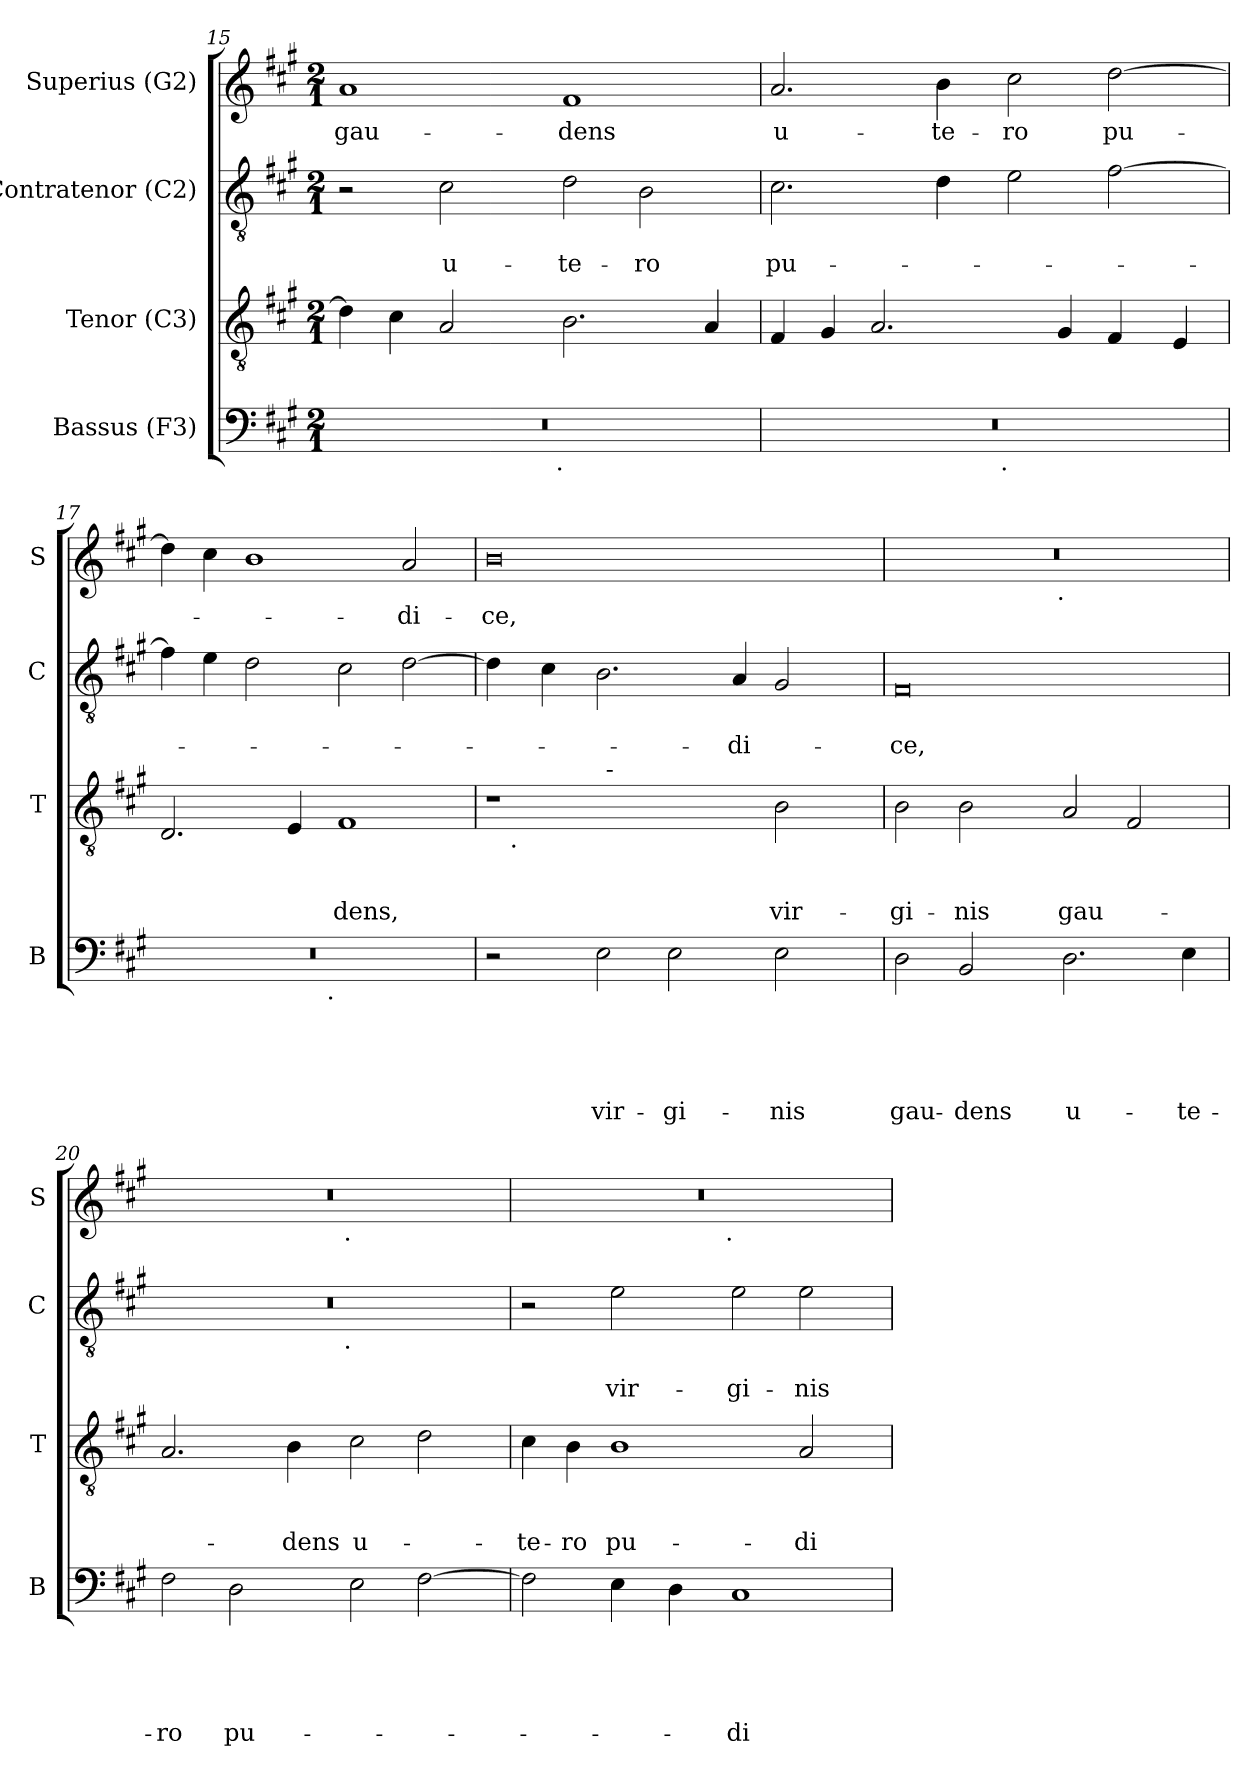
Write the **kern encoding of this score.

**kern	**text	**text	**text	**text	**text	**kern	**text	**text	**text	**kern	**text	**text	**kern	**text
*part4	*part4	*part4	*part4	*part4	*part4	*part3	*part3	*part3	*part3	*part2	*part2	*part2	*part1	*part1
*staff4	*staff4	*staff4	*staff4	*staff4	*staff4	*staff3	*staff3	*staff3	*staff3	*staff2	*staff2	*staff2	*staff1	*staff1
*I"Bassus (F3)	*	*	*	*	*	*I"Tenor (C3)	*	*	*	*I"Contratenor (C2)	*	*	*I"Superius (G2)	*
*I'B	*	*	*	*	*	*I'T	*	*	*	*I'C	*	*	*I'S	*
*clefF4	*	*	*	*	*	*clefGv2	*	*	*	*clefGv2	*	*	*clefG2	*
*k[f#c#g#]	*	*	*	*	*	*k[f#c#g#]	*	*	*	*k[f#c#g#]	*	*	*k[f#c#g#]	*
*A:	*	*	*	*	*	*A:	*	*	*	*A:	*	*	*A:	*
*M2/1	*	*	*	*	*	*M2/1	*	*	*	*M2/1	*	*	*M2/1	*
=15	=15	=15	=15	=15	=15	=15	=15	=15	=15	=15	=15	=15	=15	=15
!	!	!	!	!	!	!	!	!	!	!	!	!	!	!LO:LY:b
*^	*	*	*	*	*	*	*	*	*	*	*	*	*	*
0r	3%2ryy	.	.	.	.	.	4d\]	.	.	.	2r	.	.	1a	gau-
.	.	.	.	.	.	.	4c#\	.	.	.	.	.	.	.	.
!	!	!	!	!	!	!	!	!	!	!	!	!	!LO:LY:b	!	!
.	.	.	.	.	.	.	2A/	.	.	.	2c#\	.	u-	.	.
.	6ryy	.	.	.	.	.	.	.	.	.	.	.	.	.	.
.	12...ryy	.	.	.	.	.	.	.	.	.	.	.	.	.	.
!	!LO:TX:b:t=.	!	!	!	!	!	!	!	!	!	!	!	!	!	!
.	3%2ryy	.	.	.	.	.	.	.	.	.	.	.	.	.	.
!	!	!	!	!	!	!	!	!	!	!	!	!	!LO:LY:b	!	!LO:LY:b
.	.	.	.	.	.	.	2.B\	.	.	.	2d\	.	-te-	1f#	-dens
!	!	!	!	!	!	!	!	!	!	!	!	!	!LO:LY:b	!	!
.	.	.	.	.	.	.	.	.	.	.	2B\	.	-ro	.	.
.	3ryy	.	.	.	.	.	.	.	.	.	.	.	.	.	.
.	.	.	.	.	.	.	4A/	.	.	.	.	.	.	.	.
.	96ryy	.	.	.	.	.	.	.	.	.	.	.	.	.	.
=16	=16	=16	=16	=16	=16	=16	=16	=16	=16	=16	=16	=16	=16	=16	=16
!	!	!	!	!	!	!	!	!	!	!	!	!	!LO:LY:b	!	!LO:LY:b
0r	3%2ryy	.	.	.	.	.	4F#/	.	.	.	2.c#\	.	pu-	2.a/	u-
.	.	.	.	.	.	.	4G#/	.	.	.	.	.	.	.	.
.	.	.	.	.	.	.	2.A/	.	.	.	.	.	.	.	.
.	6ryy	.	.	.	.	.	.	.	.	.	.	.	.	.	.
!	!	!	!	!	!	!	!	!	!	!	!	!	!	!	!LO:LY:b
.	.	.	.	.	.	.	.	.	.	.	4d\	.	.	4b\	-te-
.	12...ryy	.	.	.	.	.	.	.	.	.	.	.	.	.	.
!	!LO:TX:b:t=.	!	!	!	!	!	!	!	!	!	!	!	!	!	!
.	3%2ryy	.	.	.	.	.	.	.	.	.	.	.	.	.	.
!	!	!	!	!	!	!	!	!	!	!	!	!	!	!	!LO:LY:b
.	.	.	.	.	.	.	.	.	.	.	2e\	.	.	2cc#\	-ro
.	.	.	.	.	.	.	4G#/	.	.	.	.	.	.	.	.
!	!	!	!	!	!	!	!	!	!	!	!	!	!	!	!LO:LY:b
.	.	.	.	.	.	.	4F#/	.	.	.	[>2f#\	.	.	[>2dd\	pu-
.	3ryy	.	.	.	.	.	.	.	.	.	.	.	.	.	.
.	.	.	.	.	.	.	4E/	.	.	.	.	.	.	.	.
.	96ryy	.	.	.	.	.	.	.	.	.	.	.	.	.	.
=17	=17	=17	=17	=17	=17	=17	=17	=17	=17	=17	=17	=17	=17	=17	=17
0r	2ryy	.	.	.	.	.	2.D/	.	.	.	4f#\]	.	.	4dd\]	.
.	.	.	.	.	.	.	.	.	.	.	4e\	.	.	4cc#\	.
.	4...ryy	.	.	.	.	.	.	.	.	.	2d\	.	.	1b	.
.	.	.	.	.	.	.	4E/	.	.	.	.	.	.	.	.
!	!LO:TX:b:t=.	!	!	!	!	!	!	!	!	!	!	!	!	!	!
.	1ryy	.	.	.	.	.	.	.	.	.	.	.	.	.	.
!	!	!	!	!	!	!	!	!	!	!LO:LY:b	!	!	!	!	!
.	.	.	.	.	.	.	1F#	.	.	-dens,	2c#\	.	.	.	.
!	!	!	!	!	!	!	!	!	!	!	!	!	!	!	!LO:LY:b
.	.	.	.	.	.	.	.	.	.	.	[<2d\	.	.	2a/	-di-
.	32ryy	.	.	.	.	.	.	.	.	.	.	.	.	.	.
!!LO:LB:g=z
=18	=18	=18	=18	=18	=18	=18	=18	=18	=18	=18	=18	=18	=18	=18	=18
!	!	!	!	!	!	!	!	!	!	!	!	!	!	!	!LO:LY:b
*	*	*	*	*	*	*	*^	*	*	*	*	*	*	*	*
*v	*v	*	*	*	*	*	*	*^	*	*	*	*	*	*	*	*
2r	.	.	.	.	.	1r	16.ryy	3ryy	.	.	.	4d\]	.	.	0b	-ce,
!	!	!	!	!	!	!	!LO:TX:b:t=.	!	!	!	!	!	!	!	!	!
.	.	.	.	.	.	.	1ryy	.	.	.	.	.	.	.	.	.
.	.	.	.	.	.	.	.	.	.	.	.	4c#\	.	.	.	.
.	.	.	.	.	.	.	.	6ryy	.	.	.	.	.	.	.	.
!	!	!	!	!	!LO:LY:b	!	!	!	!	!	!	!	!	!	!	!
2E\	.	.	.	.	vir-	.	.	48ryy	.	.	.	2.B\	.	.	.	.
!	!	!	!	!	!	!	!	!LO:TX:a:t=-	!	!	!	!	!	!	!	!
.	.	.	.	.	.	.	.	3%2ryy	.	.	.	.	.	.	.	.
!	!	!	!	!	!LO:LY:b	!	!	!	!	!	!	!	!	!	!	!
2E\	.	.	.	.	-gi-	2ryy	.	.	.	.	.	.	.	.	.	.
.	.	.	.	.	.	.	2ryy	.	.	.	.	.	.	.	.	.
.	.	.	.	.	.	.	.	3%2ryy	.	.	.	.	.	.	.	.
!	!	!	!	!	!	!	!	!	!	!	!	!	!	!LO:LY:b	!	!
.	.	.	.	.	.	.	.	.	.	.	.	4A/	.	-di-	.	.
!	!	!	!	!	!LO:LY:b	!	!	!	!	!	!LO:LY:b	!	!	!	!	!
2E\	.	.	.	.	-nis	2B\	.	.	.	.	vir-	2G#/	.	.	.	.
.	.	.	.	.	.	.	4ryy	.	.	.	.	.	.	.	.	.
.	.	.	.	.	.	.	8ryy	.	.	.	.	.	.	.	.	.
.	.	.	.	.	.	.	.	12..ryy	.	.	.	.	.	.	.	.
.	.	.	.	.	.	.	32ryy	.	.	.	.	.	.	.	.	.
=19	=19	=19	=19	=19	=19	=19	=19	=19	=19	=19	=19	=19	=19	=19	=19	=19
!	!	!	!	!	!LO:LY:b	!	!	!	!	!	!LO:LY:b	!	!	!LO:LY:b	!	!
*	*	*	*	*	*	*v	*v	*v	*	*	*	*	*	*	*^	*
2D\	.	.	.	.	gau-	2B\	.	.	-gi-	0F#	.	-ce,	0r	3%2ryy	.
!	!	!	!	!	!LO:LY:b	!	!	!	!LO:LY:b	!	!	!	!	!	!
2BB/	.	.	.	.	-dens	2B\	.	.	-nis	.	.	.	.	.	.
.	.	.	.	.	.	.	.	.	.	.	.	.	.	6ryy	.
.	.	.	.	.	.	.	.	.	.	.	.	.	.	12...ryy	.
!	!	!	!	!	!	!	!	!	!	!	!	!	!	!LO:TX:b:t=.	!
.	.	.	.	.	.	.	.	.	.	.	.	.	.	3%2ryy	.
!	!	!	!	!	!LO:LY:b	!	!	!	!LO:LY:b	!	!	!	!	!	!
2.D\	.	.	.	.	u-	2A/	.	.	gau-	.	.	.	.	.	.
.	.	.	.	.	.	2F#/	.	.	.	.	.	.	.	.	.
.	.	.	.	.	.	.	.	.	.	.	.	.	.	3ryy	.
!	!	!	!	!	!LO:LY:b	!	!	!	!	!	!	!	!	!	!
4E\	.	.	.	.	-te-	.	.	.	.	.	.	.	.	.	.
.	.	.	.	.	.	.	.	.	.	.	.	.	.	96ryy	.
=20	=20	=20	=20	=20	=20	=20	=20	=20	=20	=20	=20	=20	=20	=20	=20
!	!	!	!	!	!LO:LY:b	!	!	!	!	!	!	!	!	!	!
*	*	*	*	*	*	*	*	*	*	*^	*	*	*	*	*
2F#\	.	.	.	.	-ro	2.A/	.	.	.	0r	3%2ryy	.	.	0r	3%2ryy	.
!	!	!	!	!	!LO:LY:b	!	!	!	!	!	!	!	!	!	!	!
2D\	.	.	.	.	pu-	.	.	.	.	.	.	.	.	.	.	.
.	.	.	.	.	.	.	.	.	.	.	6ryy	.	.	.	6ryy	.
!	!	!	!	!	!	!	!	!	!LO:LY:b	!	!	!	!	!	!	!
.	.	.	.	.	.	4B\	.	.	-dens	.	.	.	.	.	.	.
.	.	.	.	.	.	.	.	.	.	.	12...ryy	.	.	.	12...ryy	.
!	!	!	!	!	!	!	!	!	!	!	!	!	!	!	!LO:TX:b:t=.	!
!	!	!	!	!	!	!	!	!	!	!	!LO:TX:b:t=.	!	!	!	!	!
.	.	.	.	.	.	.	.	.	.	.	3%2ryy	.	.	.	3%2ryy	.
!	!	!	!	!	!	!	!	!	!LO:LY:b	!	!	!	!	!	!	!
2E\	.	.	.	.	.	2c#\	.	.	u-	.	.	.	.	.	.	.
[>2F#\	.	.	.	.	.	2d\	.	.	.	.	.	.	.	.	.	.
.	.	.	.	.	.	.	.	.	.	.	3ryy	.	.	.	3ryy	.
.	.	.	.	.	.	.	.	.	.	.	96ryy	.	.	.	96ryy	.
=21	=21	=21	=21	=21	=21	=21	=21	=21	=21	=21	=21	=21	=21	=21	=21	=21
!	!	!	!	!	!	!	!	!	!LO:LY:b	!	!	!	!	!	!	!
*	*	*	*	*	*	*	*	*	*	*v	*v	*	*	*	*	*
2F#\]	.	.	.	.	.	4c#\	.	.	-te-	2r	.	.	0r	3%2ryy	.
!	!	!	!	!	!	!	!	!	!LO:LY:b	!	!	!	!	!	!
.	.	.	.	.	.	4B\	.	.	-ro	.	.	.	.	.	.
!	!	!	!	!	!	!	!	!	!LO:LY:b	!	!	!LO:LY:b	!	!	!
4E\	.	.	.	.	.	1B	.	.	pu-	2e\	.	vir-	.	.	.
.	.	.	.	.	.	.	.	.	.	.	.	.	.	6ryy	.
4D\	.	.	.	.	.	.	.	.	.	.	.	.	.	.	.
.	.	.	.	.	.	.	.	.	.	.	.	.	.	12...ryy	.
!	!	!	!	!	!	!	!	!	!	!	!	!	!	!LO:TX:b:t=.	!
.	.	.	.	.	.	.	.	.	.	.	.	.	.	3%2ryy	.
!	!	!	!	!	!LO:LY:b	!	!	!	!	!	!	!LO:LY:b	!	!	!
1C#	.	.	.	.	-di-	.	.	.	.	2e\	.	-gi-	.	.	.
!	!	!	!	!	!	!	!	!	!LO:LY:b	!	!	!LO:LY:b	!	!	!
.	.	.	.	.	.	2A/	.	.	-di-	2e\	.	-nis	.	.	.
.	.	.	.	.	.	.	.	.	.	.	.	.	.	3ryy	.
.	.	.	.	.	.	.	.	.	.	.	.	.	.	96ryy	.
*	*	*	*	*	*	*	*	*	*	*	*	*	*v	*v	*
=	=	=	=	=	=	=	=	=	=	=	=	=	=	=
*-	*-	*-	*-	*-	*-	*-	*-	*-	*-	*-	*-	*-	*-	*-
